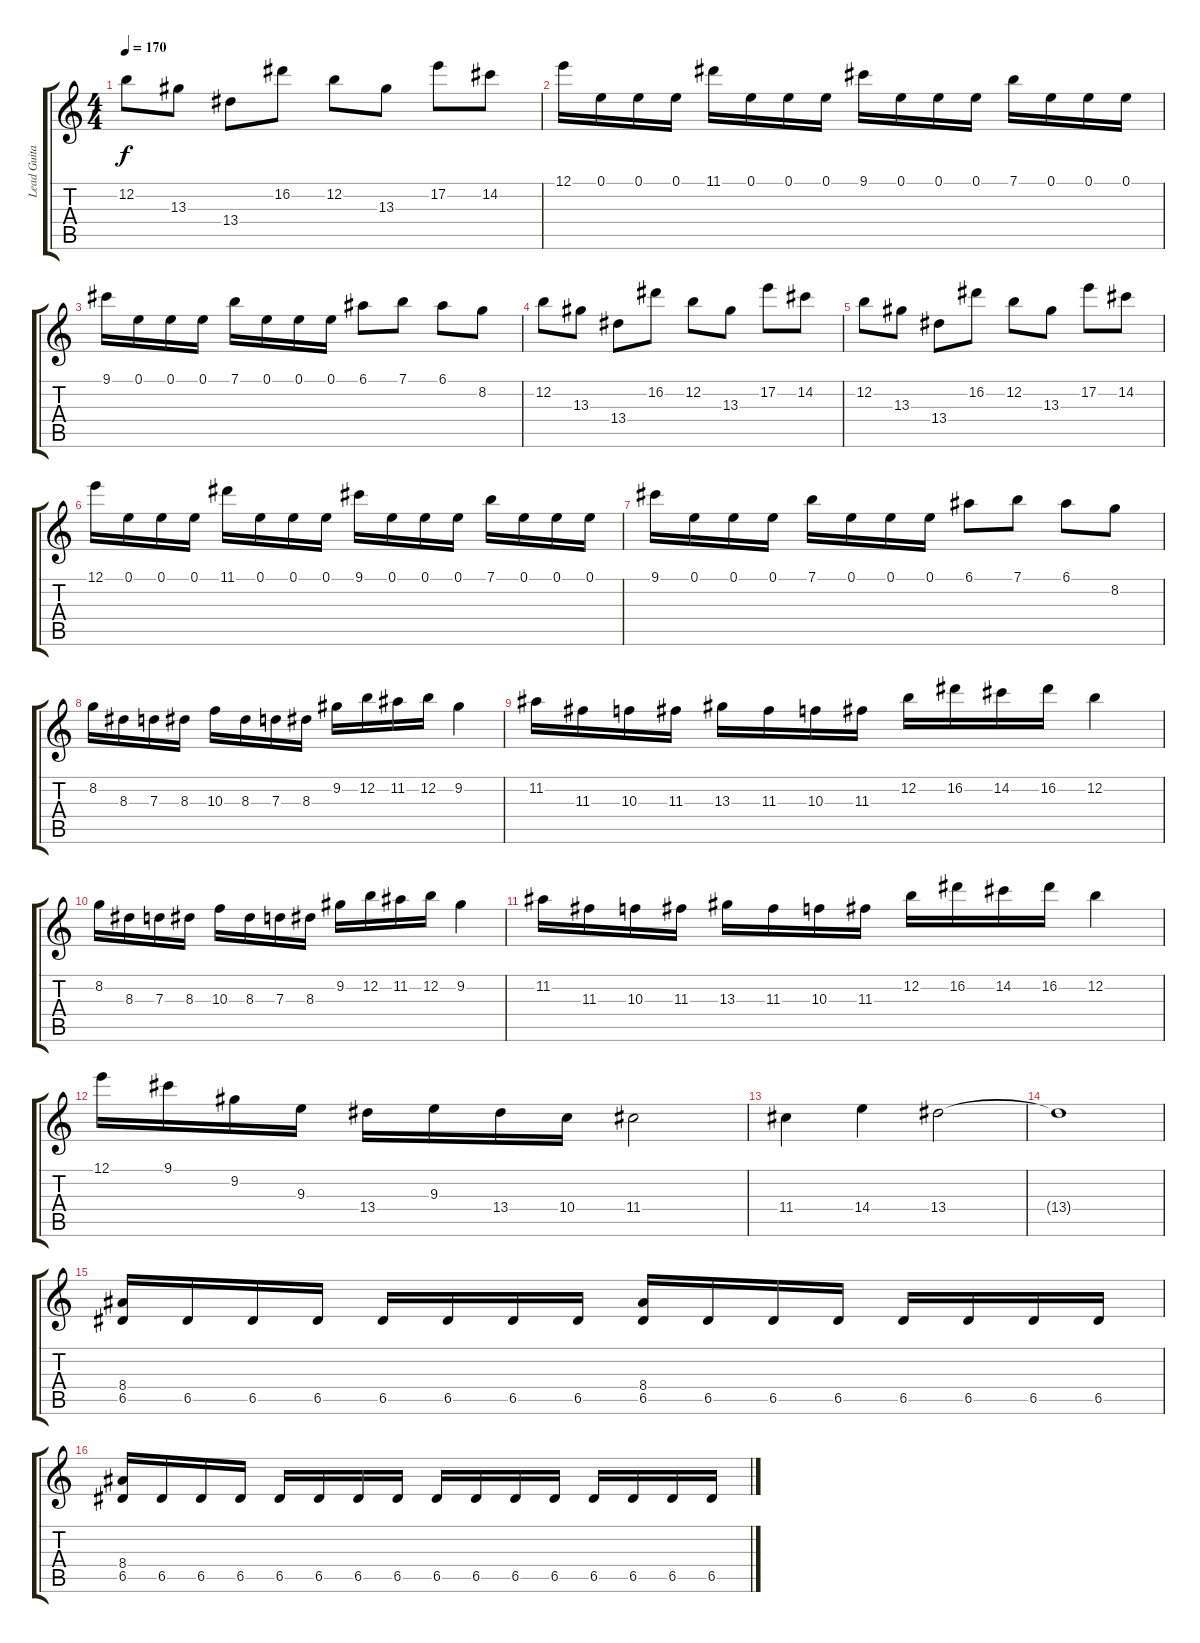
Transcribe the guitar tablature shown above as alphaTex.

\track ("Lead Guitar" "Lead Guita") {instrument overdrivenguitar}
\staff {score tabs}
\tuning (E4 B3 G3 D3 A2 E2) {hide}
\ts (4 4)
\tempo 170
\clef g2
\ks c
12.2.8{dy f} 13.3.8 13.4.8 16.2.8 12.2.8 13.3.8 17.2.8 14.2.8 |
12.1.16 0.1.16 0.1.16 0.1.16 11.1.16 0.1.16 0.1.16 0.1.16 9.1.16 0.1.16 0.1.16 0.1.16 7.1.16 0.1.16 0.1.16 0.1.16 |
9.1.16 0.1.16 0.1.16 0.1.16 7.1.16 0.1.16 0.1.16 0.1.16 6.1.8 7.1.8 6.1.8 8.2.8 |
12.2.8 13.3.8 13.4.8 16.2.8 12.2.8 13.3.8 17.2.8 14.2.8 |
12.2.8 13.3.8 13.4.8 16.2.8 12.2.8 13.3.8 17.2.8 14.2.8 |
12.1.16 0.1.16 0.1.16 0.1.16 11.1.16 0.1.16 0.1.16 0.1.16 9.1.16 0.1.16 0.1.16 0.1.16 7.1.16 0.1.16 0.1.16 0.1.16 |
9.1.16 0.1.16 0.1.16 0.1.16 7.1.16 0.1.16 0.1.16 0.1.16 6.1.8 7.1.8 6.1.8 8.2.8 |
8.2.16 8.3.16 7.3.16 8.3.16 10.3.16 8.3.16 7.3.16 8.3.16 9.2.16 12.2.16 11.2.16 12.2.16 9.2.4 |
11.2.16 11.3.16 10.3.16 11.3.16 13.3.16 11.3.16 10.3.16 11.3.16 12.2.16 16.2.16 14.2.16 16.2.16 12.2.4 |
8.2.16 8.3.16 7.3.16 8.3.16 10.3.16 8.3.16 7.3.16 8.3.16 9.2.16 12.2.16 11.2.16 12.2.16 9.2.4 |
11.2.16 11.3.16 10.3.16 11.3.16 13.3.16 11.3.16 10.3.16 11.3.16 12.2.16 16.2.16 14.2.16 16.2.16 12.2.4 |
12.1.16 9.1.16 9.2.16 9.3.16 13.4.16 9.3.16 13.4.16 10.4.16 11.4.2 |
11.4.4 14.4.4 13.4.2 |
13.4{t}.1 |
(8.4 6.5).16 6.5.16 6.5.16 6.5.16 6.5.16 6.5.16 6.5.16 6.5.16 (8.4 6.5).16 6.5.16 6.5.16 6.5.16 6.5.16 6.5.16 6.5.16 6.5.16 |
(8.4 6.5).16 6.5.16 6.5.16 6.5.16 6.5.16 6.5.16 6.5.16 6.5.16 6.5.16 6.5.16 6.5.16 6.5.16 6.5.16 6.5.16 6.5.16 6.5.16
